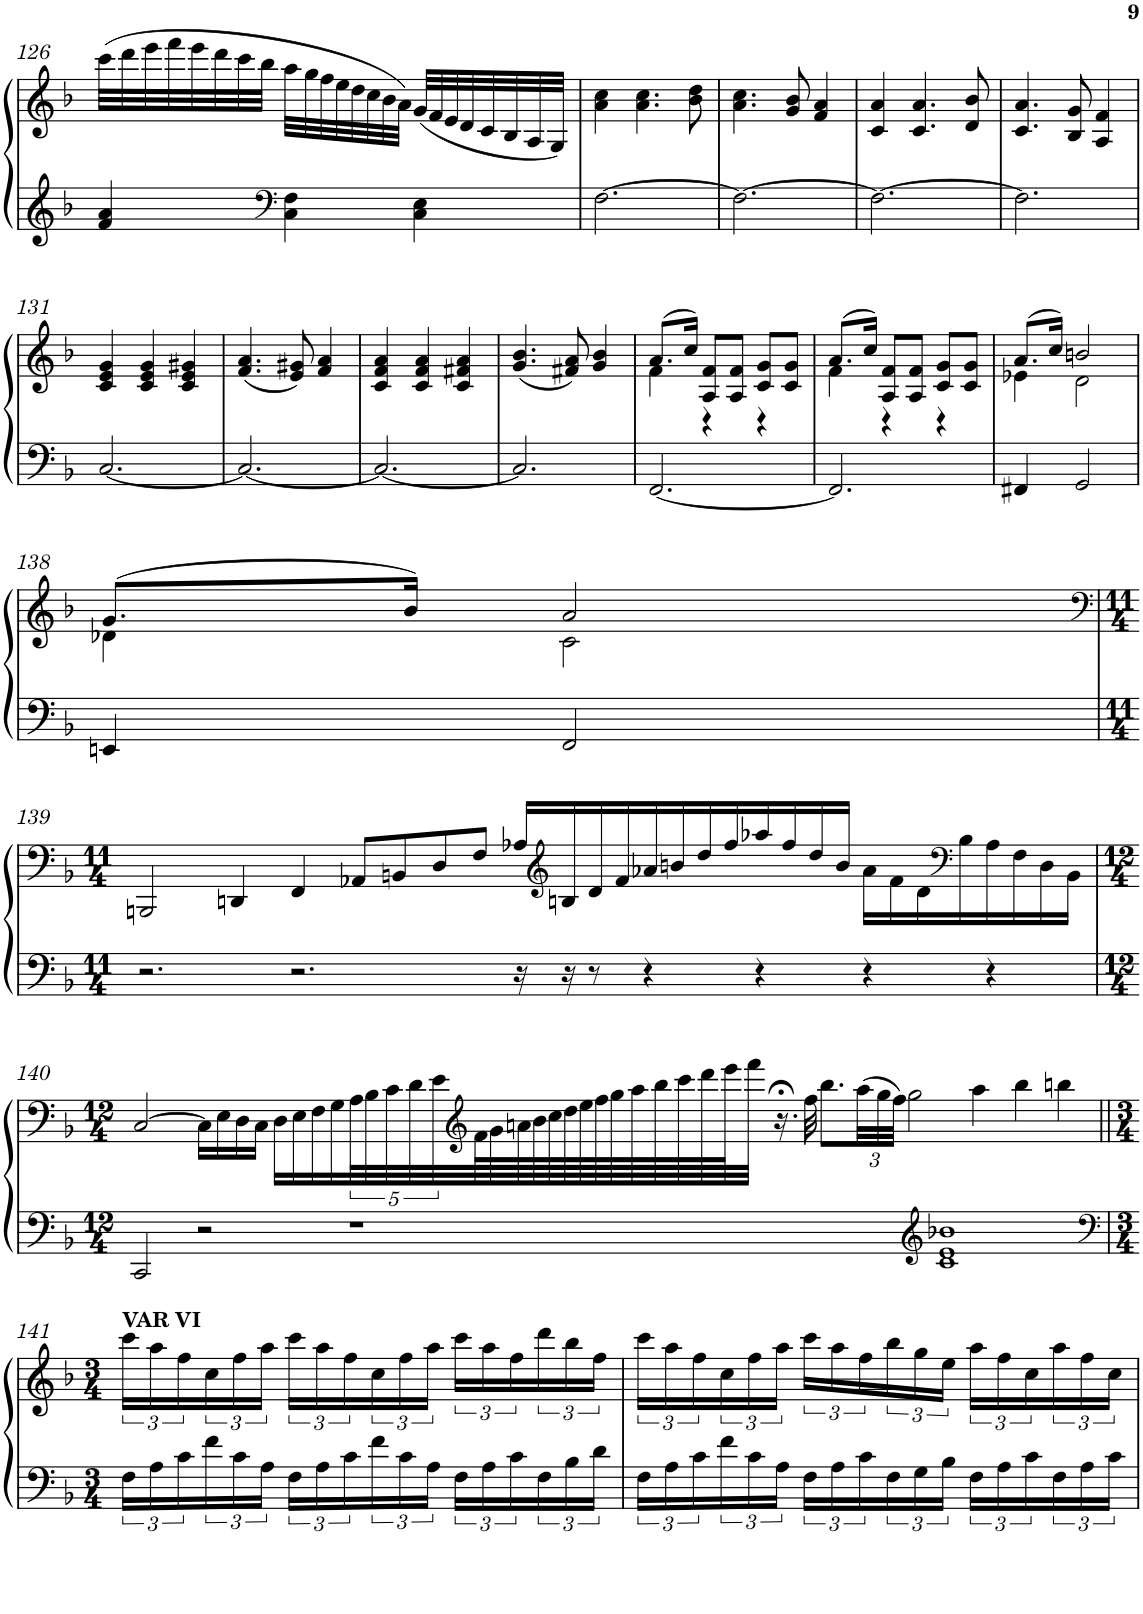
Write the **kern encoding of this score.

**kern	**kern
*part1	*part1
*staff2	*staff1
*I"Piano	*
*I'Pno.	*
!!LO:PB:g=z
*clefG2	*clefG2
*k[b-]	*k[b-]
*F:	*F:
*M3/4	*M3/4
=126	=126
4f/ 4a/	(>32ccc\LLL
.	32ddd\
.	32eee\
.	32fff\
.	32eee\
.	32ddd\
.	32ccc\
.	32bb-\JJJ
*clefF4	*
4C\ 4F\	32aa\LLL
.	32gg\
.	32ff\
.	32ee\
.	32dd\
.	32cc\
.	32b-\
.	32a\JJJ)
4C\ 4E\	(<32g/LLL
.	32f/
.	32e/
.	32d/
.	32c/
.	32B-/
.	32A/
.	32G/JJJ)
=127	=127
[2.F\	4a\ 4cc\
.	4.a\ 4.cc\
.	8b-\ 8dd\
=128	=128
2.F\_	4.a\ 4.cc\
.	8g/ 8b-/
.	4f/ 4a/
=129	=129
2.F\_	4c/ 4a/
.	4.c/ 4.a/
.	8d/ 8b-/
=130	=130
2.F\]	4.c/ 4.a/
.	8B-/ 8g/
.	4A/ 4f/
!!LO:LB:g=z
=131	=131
[2.C/	4c/ 4e/ 4g/
.	4c/ 4e/ 4g/
.	4c/ 4e/ 4g#X/
=132	=132
2.C/_	(<4.f/ 4.a/
.	8e/ 8g#X/)
.	4f/ 4a/
=133	=133
2.C/_	4c/ 4f/ 4a/
.	4c/ 4f/ 4a/
.	4c/ 4f#X/ 4a/
=134	=134
2.C/]	(<4.g/ 4.b-/
.	8f#X/ 8a/)
.	4g/ 4b-/
=135	=135
*	*^
[2.FF/	(>8.a/L	4f\
.	16cc/Jk)	.
.	8A/ 8f/L	4r
.	8A/ 8f/J	.
.	8c/ 8g/L	4r
.	8c/ 8g/J	.
=136	=136	=136
2.FF/]	(>8.a/L	4f\
.	16cc/Jk)	.
.	8A/ 8f/L	4r
.	8A/ 8f/J	.
.	8c/ 8g/L	4r
.	8c/ 8g/J	.
=137	=137	=137
4FF#X/	(>8.a/L	4e-X\
.	16cc/Jk)	.
2GG/	2bn/	2d\
!!LO:LB:g=z	!!
=138	=138	=138
4EEn/	(>8.g/L	4d-X\
.	16b-/Jk)	.
2FF/	2a/	2c\
*	*v	*v
!!LO:LB:g=z
=139	=139
*	*clefF4
*M11/4	*M11/4
2.r	2BBBn/
.	4DDn/
2.r	4FF/
.	8AA-X/L
.	8BBn/
.	8D/
.	8F/J
16r	16A-X/LL
*	*clefG2
16r	16Bn/
8r	16d/
.	16f/
4r	16a-X/
.	16bn/
.	16dd/
.	16ff/
4r	16aa-X/
.	16ff/
.	16dd/
.	16b/JJ
4r	16a-\LL
.	16f\
.	16d\
*	*clefF4
.	16B\
4r	16A-\
.	16F\
.	16D\
.	16BB\JJ
!!LO:LB:g=z
=140	=140
*M12/4	*M12/4
2CC/	[2C/
2r	16C\LL]
.	16E\
.	16D\
.	16C\JJ
.	16D\LL
.	16E\
.	16F\
.	16G\
1r	40A\L
.	40B-\
.	40c\
.	40d\
.	40e\
*	*clefG2
.	64f\L
.	64g\
.	64an\
.	64b-\
.	64cc\
.	64dd\
.	64ee\
.	64ff\
.	64gg\
.	64aa\
.	64bb-\
.	64ccc\
.	64ddd\
.	64eee\J
.	32fff\JJJ
.	16.r;<
.	32ff\
.	8.bb-\L
*	*Xbrackettup
.	(>48aa\LL
.	48gg\
.	48ff\JJJ)
.	2gg\
*clefG2	*
1c 1e 1b-X	.
.	4aa\
.	4bb-\
.	4bbn\
!!LO:LB:g=z
=141||	=141||
*clefF4	*
*M3/4	*M3/4
*	*brackettup
!	!LO:TX:a:B:t=VAR VI
24F\LL	24ccc\LL
24A\	24aa\
24c\	24ff\
24f\	24cc\
24c\	24ff\
24A\JJ	24aa\JJ
24F\LL	24ccc\LL
24A\	24aa\
24c\	24ff\
24f\	24cc\
24c\	24ff\
24A\JJ	24aa\JJ
24F\LL	24ccc\LL
24A\	24aa\
24c\	24ff\
24F\	24ddd\
24B-\	24bb-\
24d\JJ	24ff\JJ
=142	=142
24F\LL	24ccc\LL
24A\	24aa\
24c\	24ff\
24f\	24cc\
24c\	24ff\
24A\JJ	24aa\JJ
24F\LL	24ccc\LL
24A\	24aa\
24c\	24ff\
24F\	24bb-\
24G\	24gg\
24B-\JJ	24ee\JJ
24F\LL	24aa\LL
24A\	24ff\
24c\	24cc\
24F\	24aa\
24A\	24ff\
24c\JJ	24cc\JJ
=	=
*-	*-
